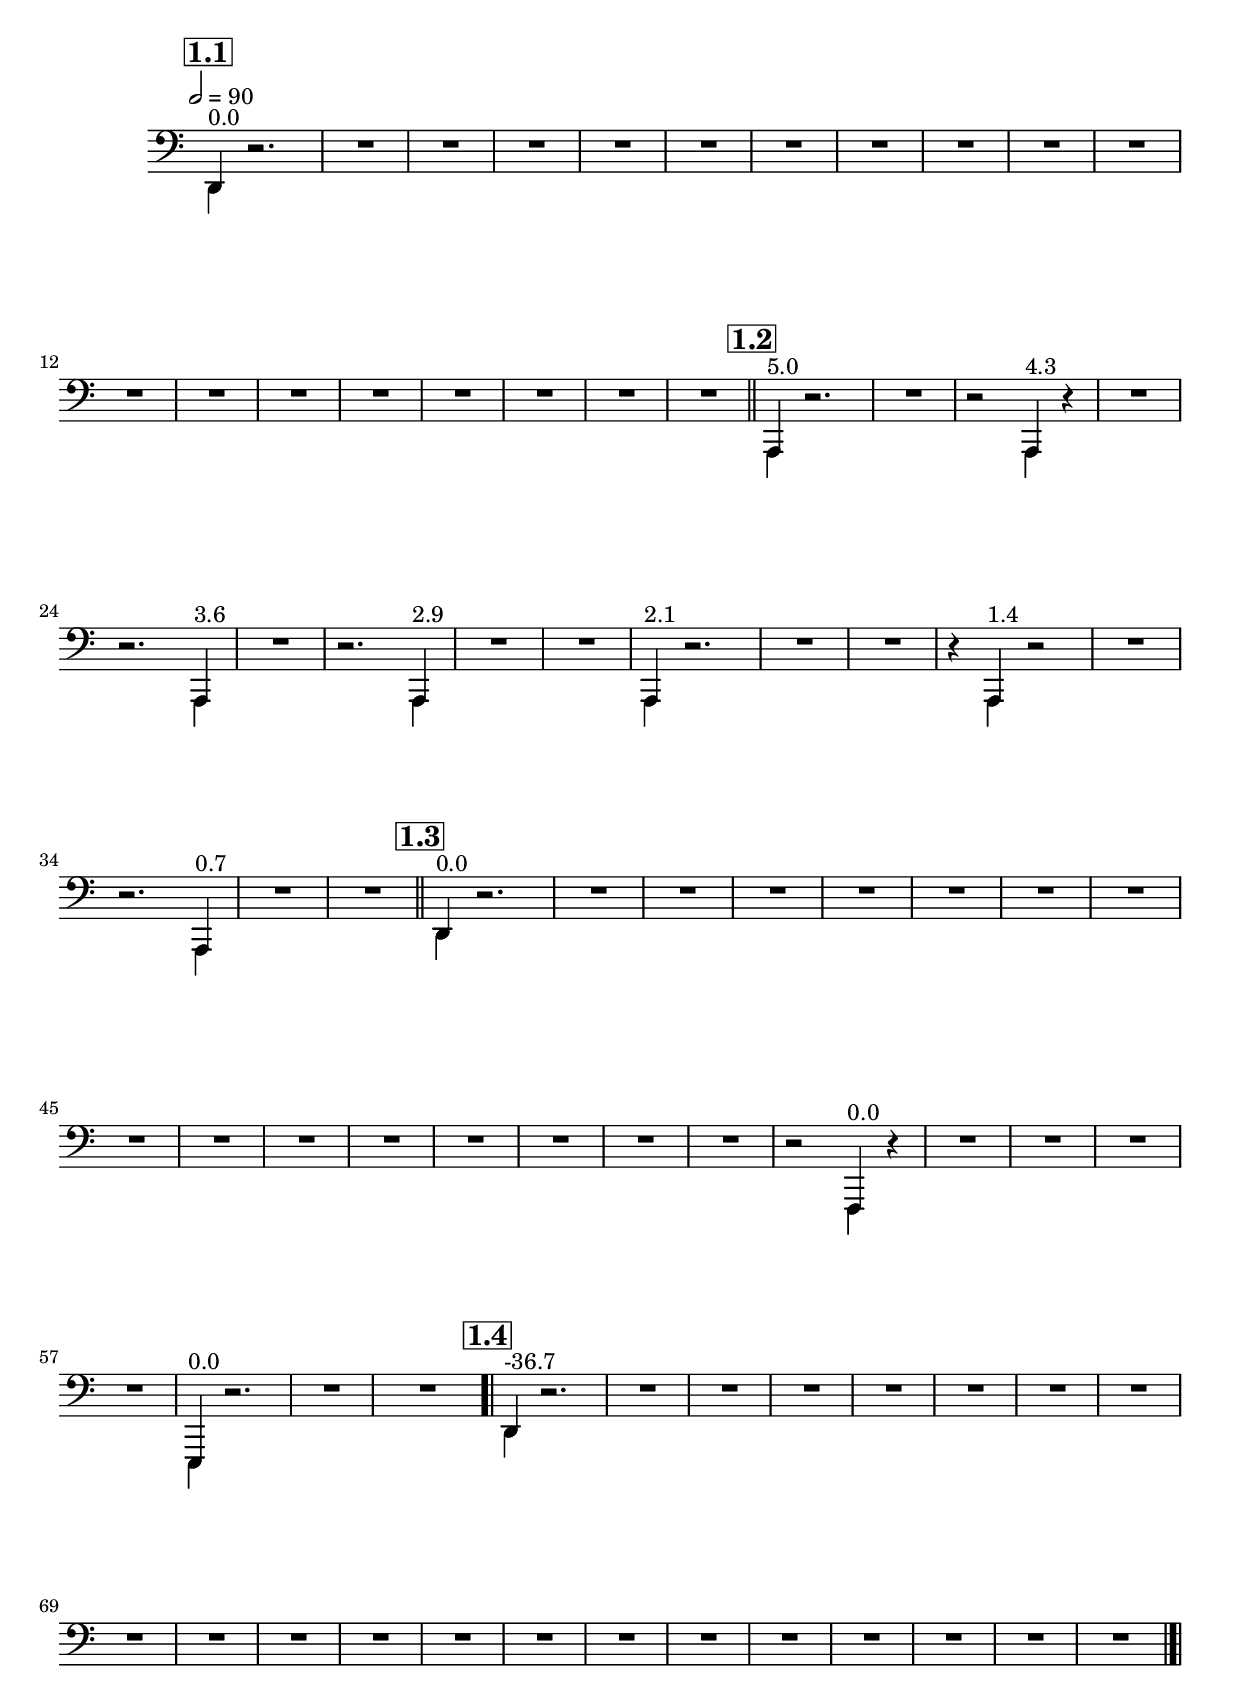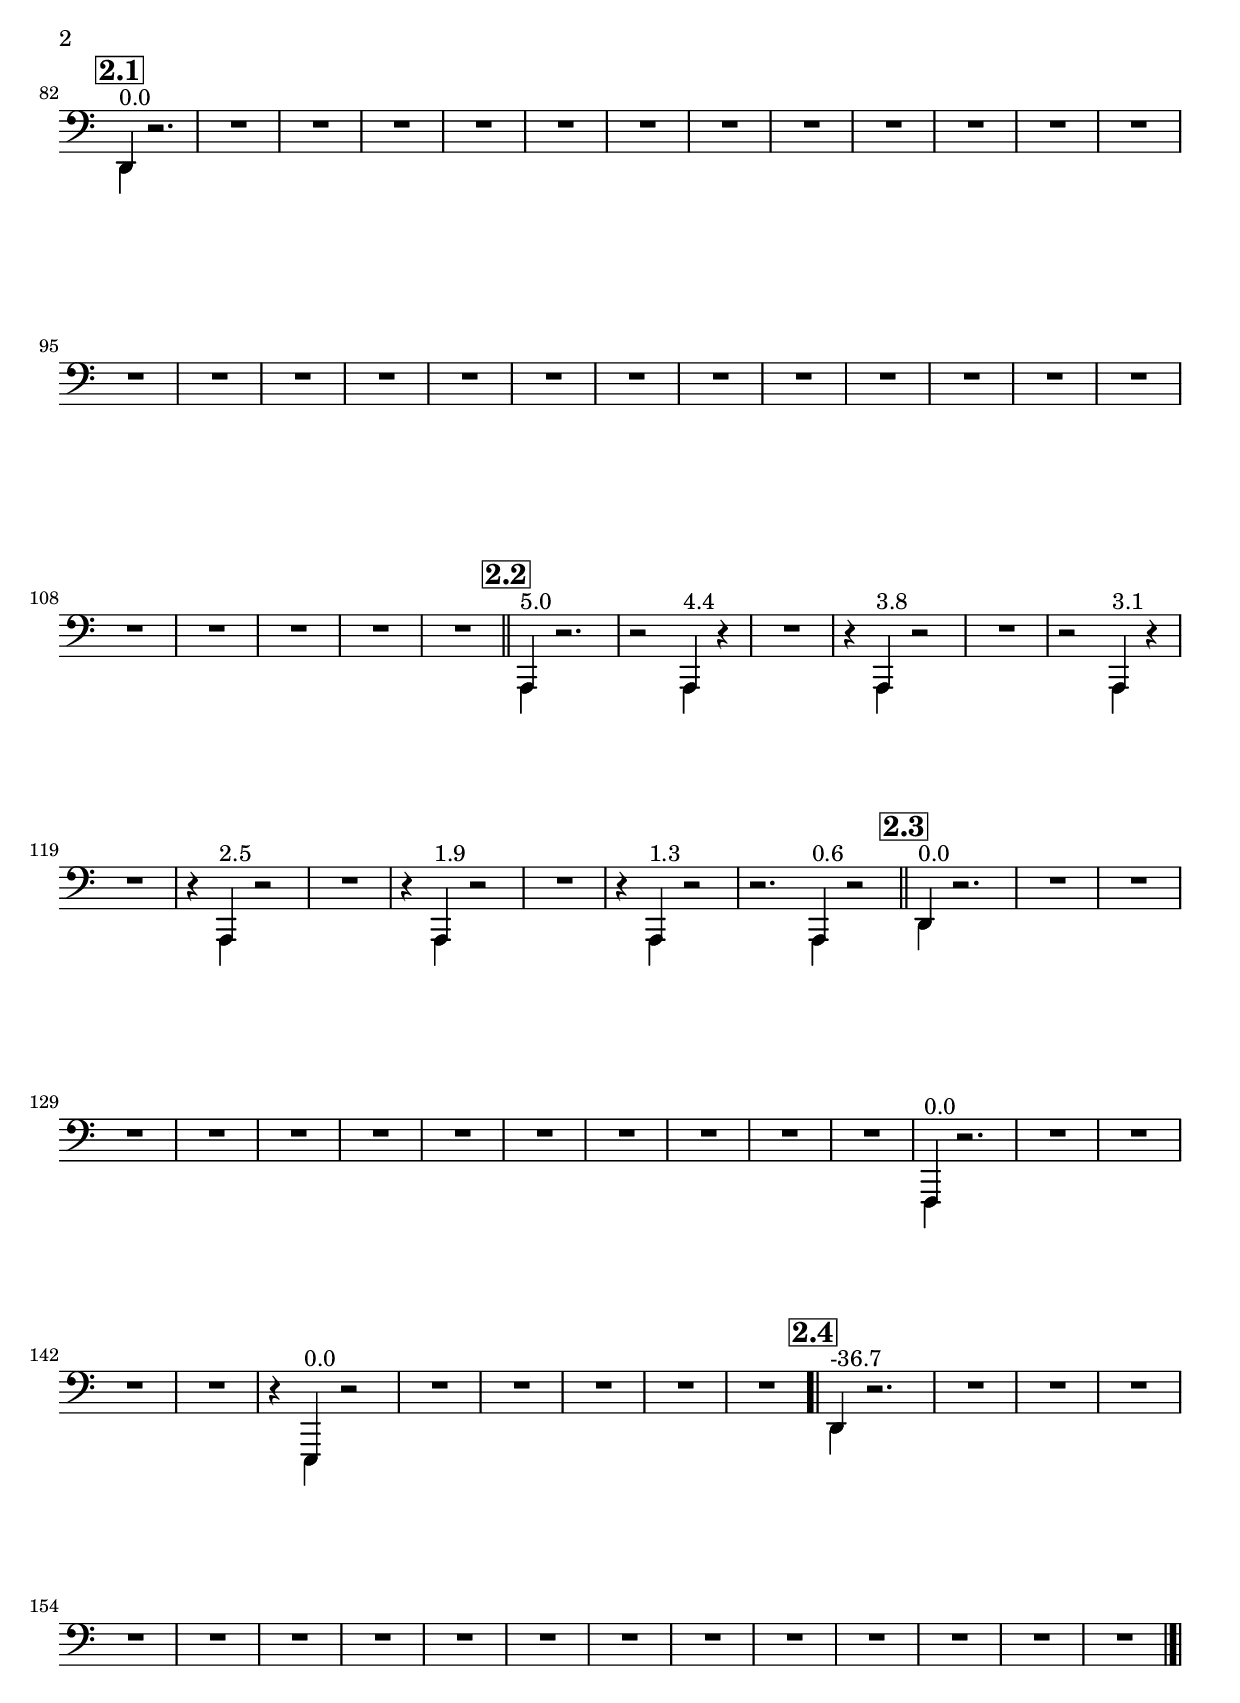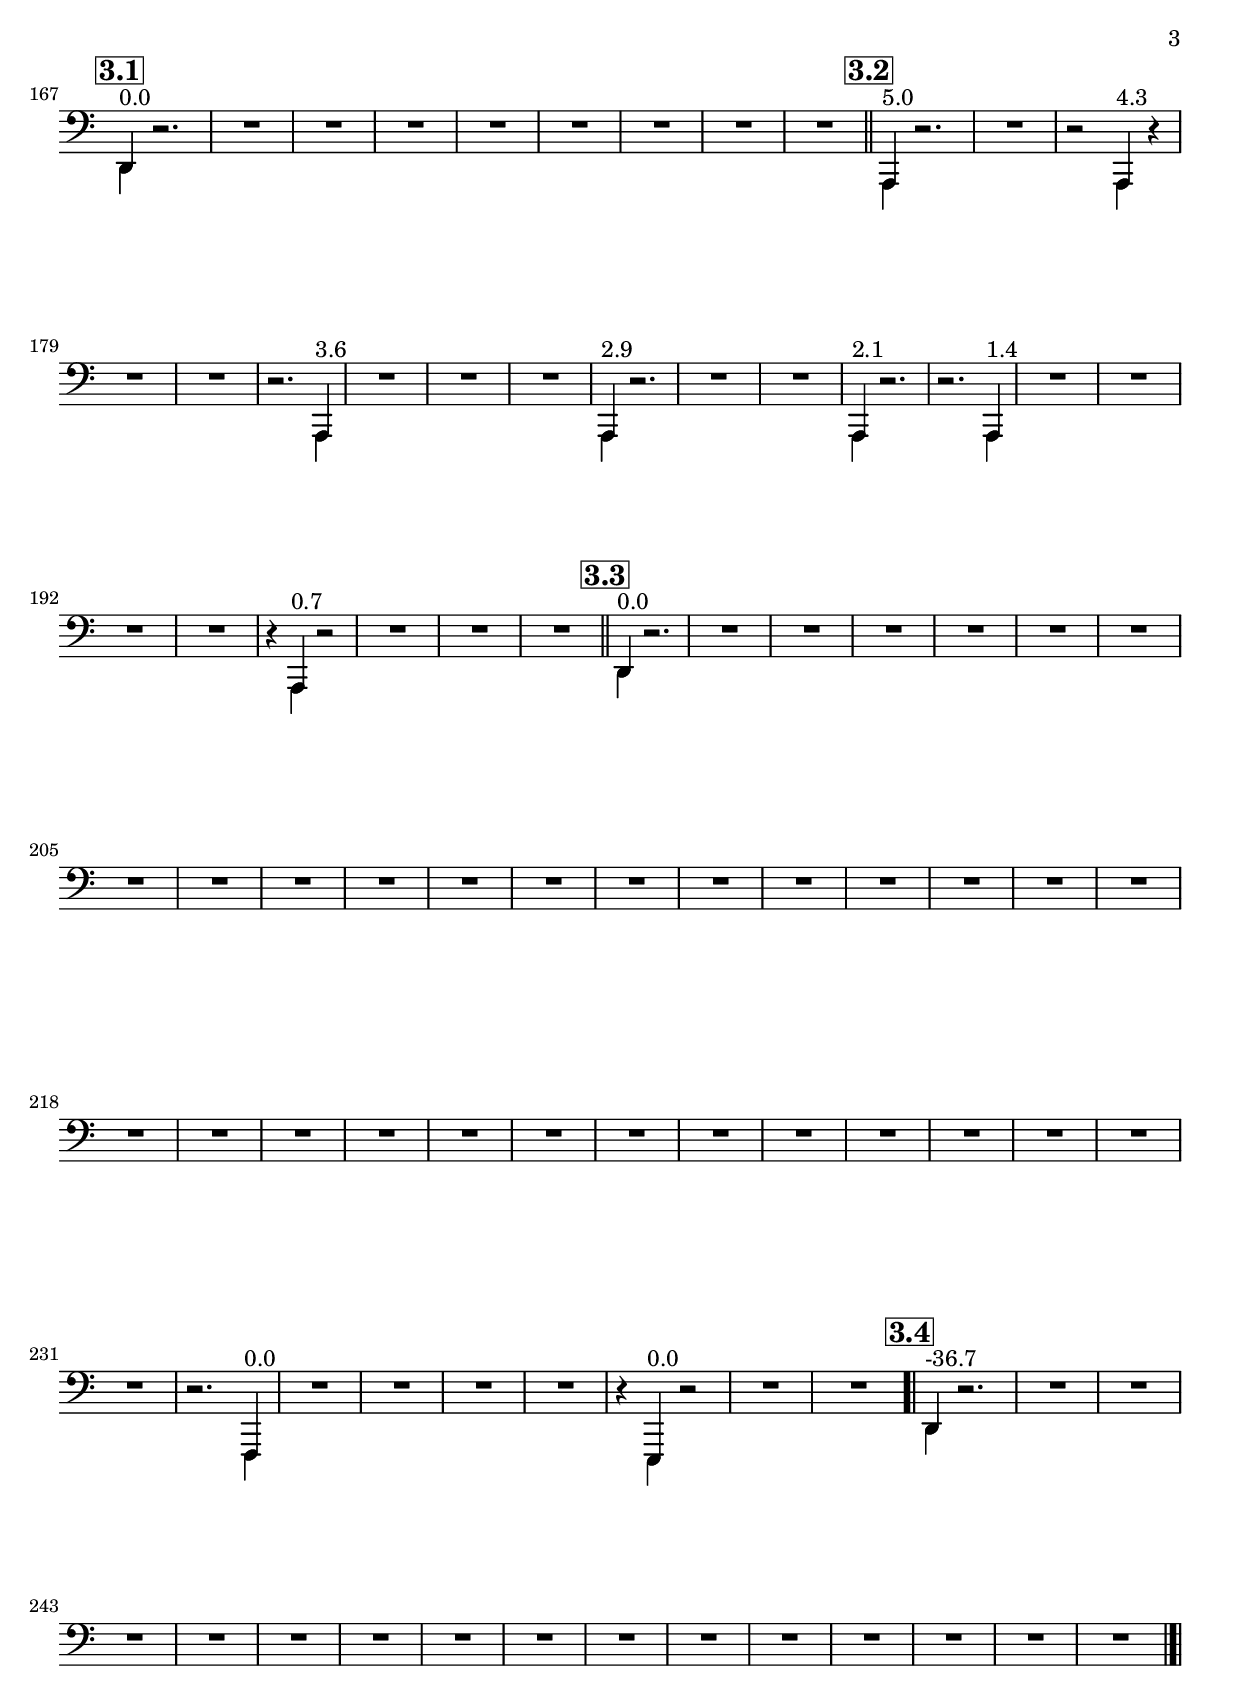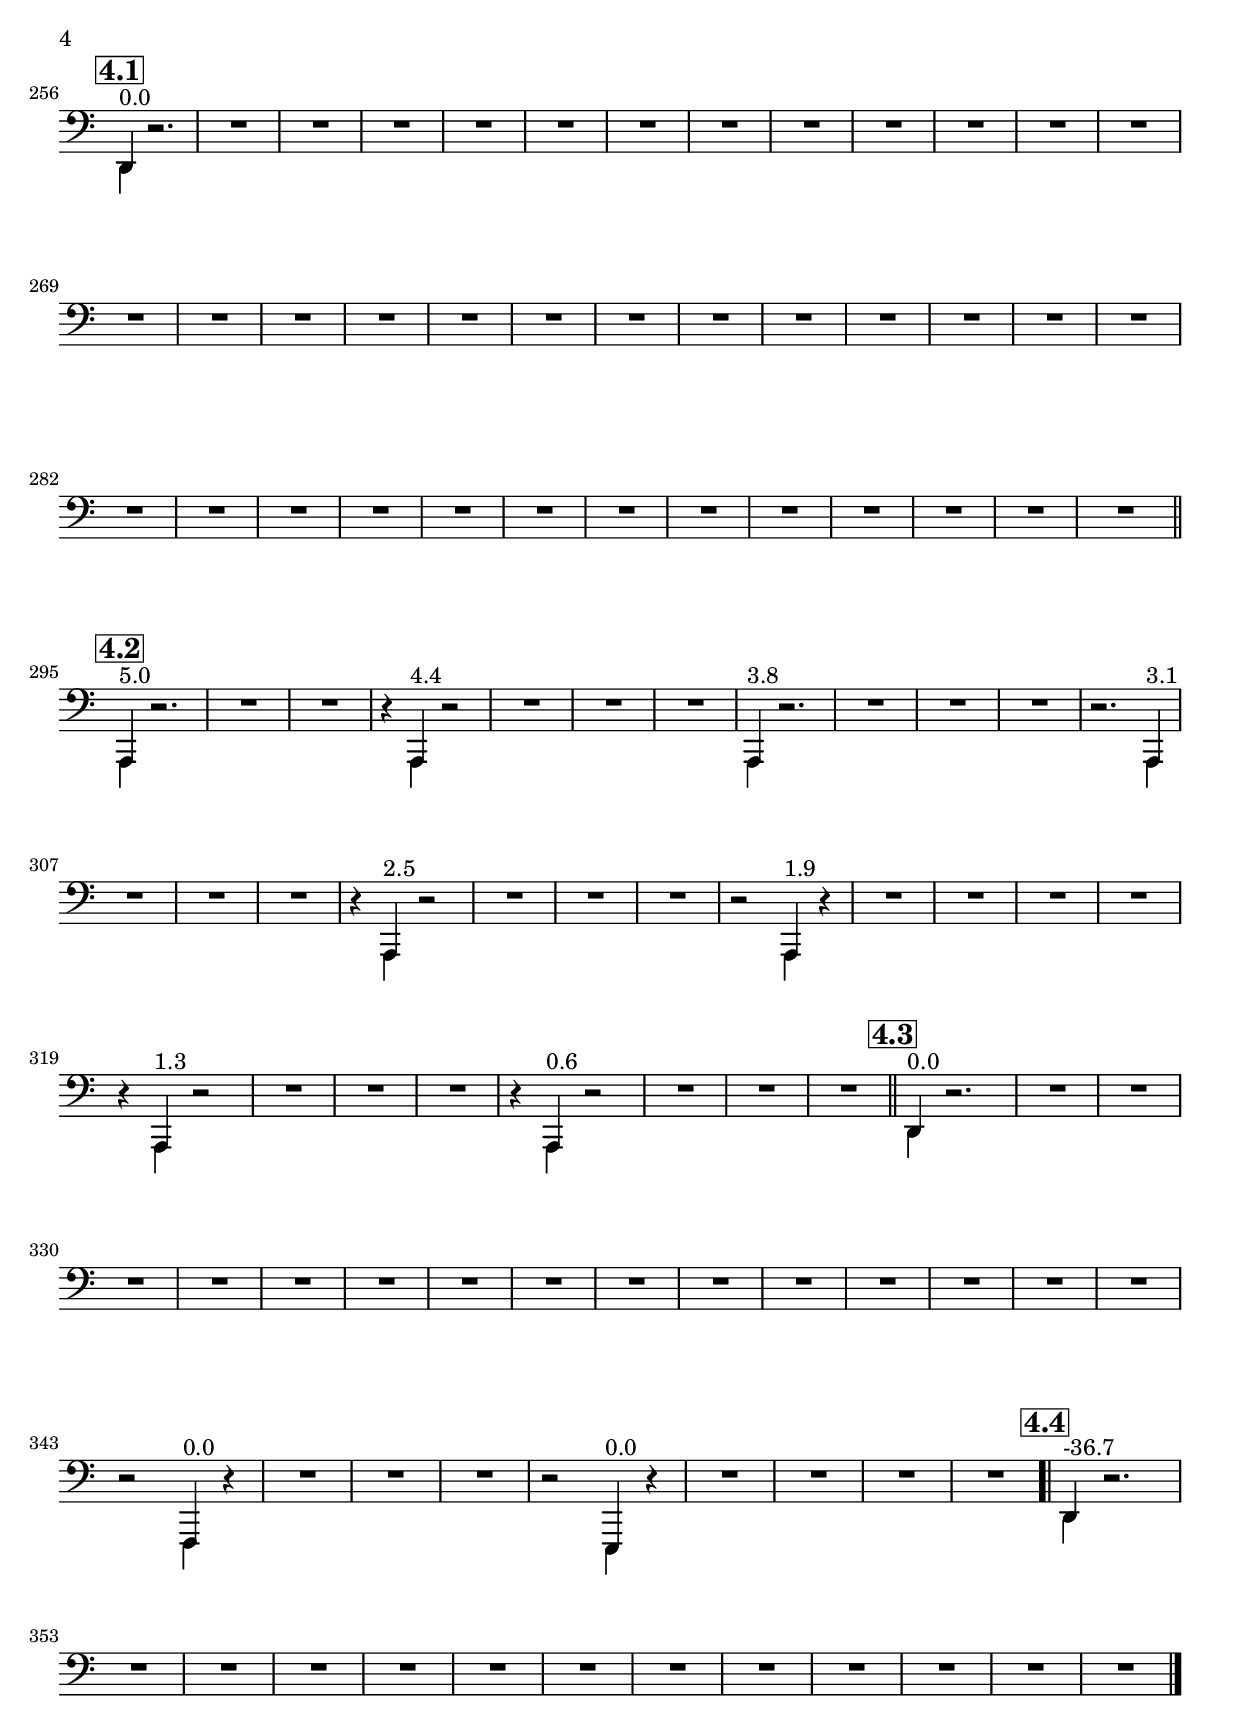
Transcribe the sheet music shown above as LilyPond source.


{ 
\set Score.markFormatter = #format-mark-box-numbers  \tempo 2 = 90
 \override Staff.TimeSignature #'stencil = ##f \numericTimeSignature \time 2/2
 \clef bass
  \bar "||" \mark \markup { \bold \box 1.1 } 
\time 2/2
 <<{ d,4 ^ \markup{ 0.0 }  } \new Voice { \voiceTwo d,4  }>> \oneVoice r2. | R1 | R1 | R1 | R1 | R1 | R1 | R1 | R1 | R1 | R1 | R1 | R1 | R1 | R1 | R1 | R1 | R1 | R1 |   \bar "||" \mark \markup { \bold \box 1.2 } <<{ a,,4 ^ \markup{ 5.0 }  } \new Voice { \voiceTwo a,,4  }>> \oneVoice r2. | R1 | r2  <<{ a,,4 ^ \markup{ 4.3 }  } \new Voice { \voiceTwo a,,4  }>> \oneVoice r4 | R1 | r2.  <<{ a,,4 ^ \markup{ 3.6 }  } \new Voice { \voiceTwo a,,4  }>> \oneVoice | R1 | r2.  <<{ a,,4 ^ \markup{ 2.9 }  } \new Voice { \voiceTwo a,,4  }>> \oneVoice | R1 | R1 |  <<{ a,,4 ^ \markup{ 2.1 }  } \new Voice { \voiceTwo a,,4  }>> \oneVoice r2. | R1 | R1 | r4  <<{ a,,4 ^ \markup{ 1.4 }  } \new Voice { \voiceTwo a,,4  }>> \oneVoice r2 | R1 | r2.  <<{ a,,4 ^ \markup{ 0.7 }  } \new Voice { \voiceTwo a,,4  }>> \oneVoice | R1 | R1 |   \bar "||" \mark \markup { \bold \box 1.3 } <<{ d,4 ^ \markup{ 0.0 }  } \new Voice { \voiceTwo d,4  }>> \oneVoice r2. | R1 | R1 | R1 | R1 | R1 | R1 | R1 | R1 | R1 | R1 | R1 | R1 | R1 | R1 | R1 | r2  <<{ f,,4 ^ \markup{ 0.0 }  } \new Voice { \voiceTwo f,,4  }>> \oneVoice r4 | R1 | R1 | R1 | R1 |  <<{ e,,4 ^ \markup{ 0.0 }  } \new Voice { \voiceTwo e,,4  }>> \oneVoice r2. | R1 |  
\time 3/2
R1*3/2 |   \bar ".|" \mark \markup { \bold \box 1.4 } 
\time 2/2
 <<{ d,4 ^ \markup{ -36.7 }  } \new Voice { \voiceTwo d,4  }>> \oneVoice r2. | R1 | R1 | R1 | R1 | R1 | R1 | R1 | R1 | R1 | R1 | R1 | R1 | R1 | R1 | R1 | R1 | R1 | R1 | R1 |  
\time 3/2
R1*3/2 |   \bar "|.|" \mark \markup { \bold \box 2.1 }
\pageBreak 
 
\time 2/2
 <<{ d,4 ^ \markup{ 0.0 }  } \new Voice { \voiceTwo d,4  }>> \oneVoice r2. | R1 | R1 | R1 | R1 | R1 | R1 | R1 | R1 | R1 | R1 | R1 | R1 | R1 | R1 | R1 | R1 | R1 | R1 | R1 | R1 | R1 | R1 | R1 | R1 | R1 | R1 | R1 | R1 | R1 | R1 |   \bar "||" \mark \markup { \bold \box 2.2 } <<{ a,,4 ^ \markup{ 5.0 }  } \new Voice { \voiceTwo a,,4  }>> \oneVoice r2. | r2  <<{ a,,4 ^ \markup{ 4.4 }  } \new Voice { \voiceTwo a,,4  }>> \oneVoice r4 | R1 | r4  <<{ a,,4 ^ \markup{ 3.8 }  } \new Voice { \voiceTwo a,,4  }>> \oneVoice r2 | R1 | r2  <<{ a,,4 ^ \markup{ 3.1 }  } \new Voice { \voiceTwo a,,4  }>> \oneVoice r4 | R1 | r4  <<{ a,,4 ^ \markup{ 2.5 }  } \new Voice { \voiceTwo a,,4  }>> \oneVoice r2 | R1 | r4  <<{ a,,4 ^ \markup{ 1.9 }  } \new Voice { \voiceTwo a,,4  }>> \oneVoice r2 | R1 | r4  <<{ a,,4 ^ \markup{ 1.3 }  } \new Voice { \voiceTwo a,,4  }>> \oneVoice r2 |  
\time 3/2
r2.  <<{ a,,4 ^ \markup{ 0.6 }  } \new Voice { \voiceTwo a,,4  }>> \oneVoice r2 |   \bar "||" \mark \markup { \bold \box 2.3 } 
\time 2/2
 <<{ d,4 ^ \markup{ 0.0 }  } \new Voice { \voiceTwo d,4  }>> \oneVoice r2. | R1 | R1 | R1 | R1 | R1 | R1 | R1 | R1 | R1 | R1 | R1 | R1 |  <<{ f,,4 ^ \markup{ 0.0 }  } \new Voice { \voiceTwo f,,4  }>> \oneVoice r2. | R1 | R1 | R1 | R1 | r4  <<{ e,,4 ^ \markup{ 0.0 }  } \new Voice { \voiceTwo e,,4  }>> \oneVoice r2 | R1 | R1 | R1 | R1 | R1 |   \bar ".|" \mark \markup { \bold \box 2.4 } <<{ d,4 ^ \markup{ -36.7 }  } \new Voice { \voiceTwo d,4  }>> \oneVoice r2. | R1 | R1 | R1 | R1 | R1 | R1 | R1 | R1 | R1 | R1 | R1 | R1 | R1 | R1 | R1 | R1 |   \bar "|.|" \mark \markup { \bold \box 3.1 }
\pageBreak 
 <<{ d,4 ^ \markup{ 0.0 }  } \new Voice { \voiceTwo d,4  }>> \oneVoice r2. | R1 | R1 | R1 | R1 | R1 | R1 | R1 | R1 |   \bar "||" \mark \markup { \bold \box 3.2 } <<{ a,,4 ^ \markup{ 5.0 }  } \new Voice { \voiceTwo a,,4  }>> \oneVoice r2. | R1 | r2  <<{ a,,4 ^ \markup{ 4.3 }  } \new Voice { \voiceTwo a,,4  }>> \oneVoice r4 | R1 | R1 | r2.  <<{ a,,4 ^ \markup{ 3.6 }  } \new Voice { \voiceTwo a,,4  }>> \oneVoice | R1 | R1 | R1 |  <<{ a,,4 ^ \markup{ 2.9 }  } \new Voice { \voiceTwo a,,4  }>> \oneVoice r2. | R1 | R1 |  <<{ a,,4 ^ \markup{ 2.1 }  } \new Voice { \voiceTwo a,,4  }>> \oneVoice r2. | r2.  <<{ a,,4 ^ \markup{ 1.4 }  } \new Voice { \voiceTwo a,,4  }>> \oneVoice | R1 | R1 | R1 | R1 | r4  <<{ a,,4 ^ \markup{ 0.7 }  } \new Voice { \voiceTwo a,,4  }>> \oneVoice r2 | R1 | R1 | R1 |   \bar "||" \mark \markup { \bold \box 3.3 } <<{ d,4 ^ \markup{ 0.0 }  } \new Voice { \voiceTwo d,4  }>> \oneVoice r2. | R1 | R1 | R1 | R1 | R1 | R1 | R1 | R1 | R1 | R1 | R1 | R1 | R1 | R1 | R1 | R1 | R1 | R1 | R1 | R1 | R1 | R1 | R1 | R1 | R1 | R1 | R1 | R1 | R1 | R1 | R1 | R1 | R1 | r2.  <<{ f,,4 ^ \markup{ 0.0 }  } \new Voice { \voiceTwo f,,4  }>> \oneVoice | R1 | R1 | R1 | R1 | r4  <<{ e,,4 ^ \markup{ 0.0 }  } \new Voice { \voiceTwo e,,4  }>> \oneVoice r2 | R1 |  
\time 3/2
R1*3/2 |   \bar ".|" \mark \markup { \bold \box 3.4 } 
\time 2/2
 <<{ d,4 ^ \markup{ -36.7 }  } \new Voice { \voiceTwo d,4  }>> \oneVoice r2. | R1 | R1 | R1 | R1 | R1 | R1 | R1 | R1 | R1 | R1 | R1 | R1 | R1 | R1 |  
\time 3/2
R1*3/2 |   \bar "|.|" \mark \markup { \bold \box 4.1 }
\pageBreak 
 
\time 2/2
 <<{ d,4 ^ \markup{ 0.0 }  } \new Voice { \voiceTwo d,4  }>> \oneVoice r2. | R1 | R1 | R1 | R1 | R1 | R1 | R1 | R1 | R1 | R1 | R1 | R1 | R1 | R1 | R1 | R1 | R1 | R1 | R1 | R1 | R1 | R1 | R1 | R1 | R1 | R1 | R1 | R1 | R1 | R1 | R1 | R1 | R1 | R1 | R1 | R1 | R1 |  
\time 3/2
R1*3/2 |   \bar "||" \mark \markup { \bold \box 4.2 } 
\time 2/2
 <<{ a,,4 ^ \markup{ 5.0 }  } \new Voice { \voiceTwo a,,4  }>> \oneVoice r2. | R1 | R1 | r4  <<{ a,,4 ^ \markup{ 4.4 }  } \new Voice { \voiceTwo a,,4  }>> \oneVoice r2 | R1 | R1 | R1 |  <<{ a,,4 ^ \markup{ 3.8 }  } \new Voice { \voiceTwo a,,4  }>> \oneVoice r2. | R1 | R1 | R1 | r2.  <<{ a,,4 ^ \markup{ 3.1 }  } \new Voice { \voiceTwo a,,4  }>> \oneVoice | R1 | R1 | R1 | r4  <<{ a,,4 ^ \markup{ 2.5 }  } \new Voice { \voiceTwo a,,4  }>> \oneVoice r2 | R1 | R1 | R1 | r2  <<{ a,,4 ^ \markup{ 1.9 }  } \new Voice { \voiceTwo a,,4  }>> \oneVoice r4 | R1 | R1 | R1 | R1 | r4  <<{ a,,4 ^ \markup{ 1.3 }  } \new Voice { \voiceTwo a,,4  }>> \oneVoice r2 | R1 | R1 | R1 | r4  <<{ a,,4 ^ \markup{ 0.6 }  } \new Voice { \voiceTwo a,,4  }>> \oneVoice r2 | R1 | R1 | R1 |   \bar "||" \mark \markup { \bold \box 4.3 } <<{ d,4 ^ \markup{ 0.0 }  } \new Voice { \voiceTwo d,4  }>> \oneVoice r2. | R1 | R1 | R1 | R1 | R1 | R1 | R1 | R1 | R1 | R1 | R1 | R1 | R1 | R1 | R1 | r2  <<{ f,,4 ^ \markup{ 0.0 }  } \new Voice { \voiceTwo f,,4  }>> \oneVoice r4 | R1 | R1 | R1 | r2  <<{ e,,4 ^ \markup{ 0.0 }  } \new Voice { \voiceTwo e,,4  }>> \oneVoice r4 | R1 | R1 | R1 | R1 |   \bar ".|" \mark \markup { \bold \box 4.4 } <<{ d,4 ^ \markup{ -36.7 }  } \new Voice { \voiceTwo d,4  }>> \oneVoice r2. | R1 | R1 | R1 | R1 | R1 | R1 | R1 | R1 | R1 | R1 | R1 | R1  ] \bar "|." } 
